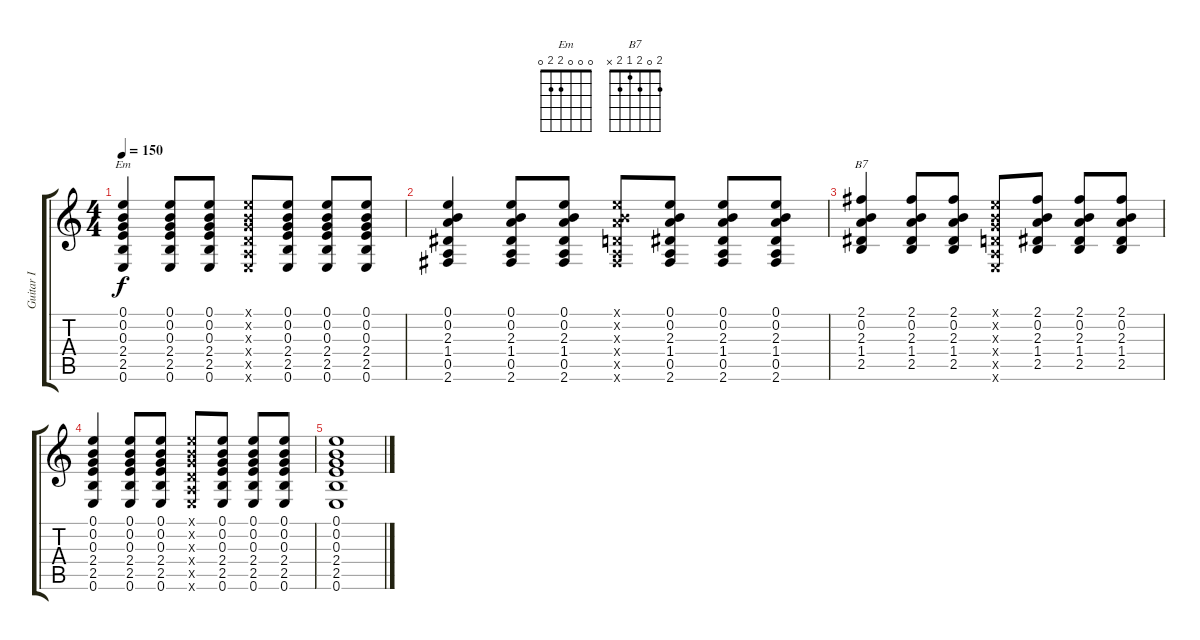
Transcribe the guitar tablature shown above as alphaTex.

\track ("Guitar I" "Guitar I") {instrument acousticguitarnylon}
\staff {score tabs}
\tuning (E4 B3 G3 D3 A2 E2) {hide}
\chord ("Em" 0 0 0 2 2 0)
\chord ("B7" 2 0 2 1 2 x)
\ts (4 4)
\tempo 150
\clef g2
\ks c
(0.1 0.2 0.3 2.4 2.5 0.6).4{ch "Em" dy f} (0.1 0.2 0.3 2.4 2.5 0.6).8 (0.1 0.2 0.3 2.4 2.5 0.6).8 (0.1{x} 0.2{x} 0.3{x} 0.4{x} 0.5{x} 0.6{x}).8 (0.1 0.2 0.3 2.4 2.5 0.6).8 (0.1 0.2 0.3 2.4 2.5 0.6).8 (0.1 0.2 0.3 2.4 2.5 0.6).8 |
(0.1 0.2 2.3 1.4 0.5 2.6).4 (0.1 0.2 2.3 1.4 0.5 2.6).8 (0.1 0.2 2.3 1.4 0.5 2.6).8 (0.1{x} 0.2{x} 2.3{x} 0.4{x} 0.5{x} 2.6{x}).8 (0.1 0.2 2.3 1.4 0.5 2.6).8 (0.1 0.2 2.3 1.4 0.5 2.6).8 (0.1 0.2 2.3 1.4 0.5 2.6).8 |
(2.1 0.2 2.3 1.4 2.5).4{ch "B7"} (2.1 0.2 2.3 1.4 2.5).8 (2.1 0.2 2.3 1.4 2.5).8 (0.1{x} 0.2{x} 0.3{x} 0.4{x} 0.5{x} 0.6{x}).8 (2.1 0.2 2.3 1.4 2.5).8 (2.1 0.2 2.3 1.4 2.5).8 (2.1 0.2 2.3 1.4 2.5).8 |
(0.1 0.2 0.3 2.4 2.5 0.6).4 (0.1 0.2 0.3 2.4 2.5 0.6).8 (0.1 0.2 0.3 2.4 2.5 0.6).8 (0.1{x} 0.2{x} 0.3{x} 0.4{x} 0.5{x} 0.6{x}).8 (0.1 0.2 0.3 2.4 2.5 0.6).8 (0.1 0.2 0.3 2.4 2.5 0.6).8 (0.1 0.2 0.3 2.4 2.5 0.6).8 |
(0.1 0.2 0.3 2.4 2.5 0.6).1
